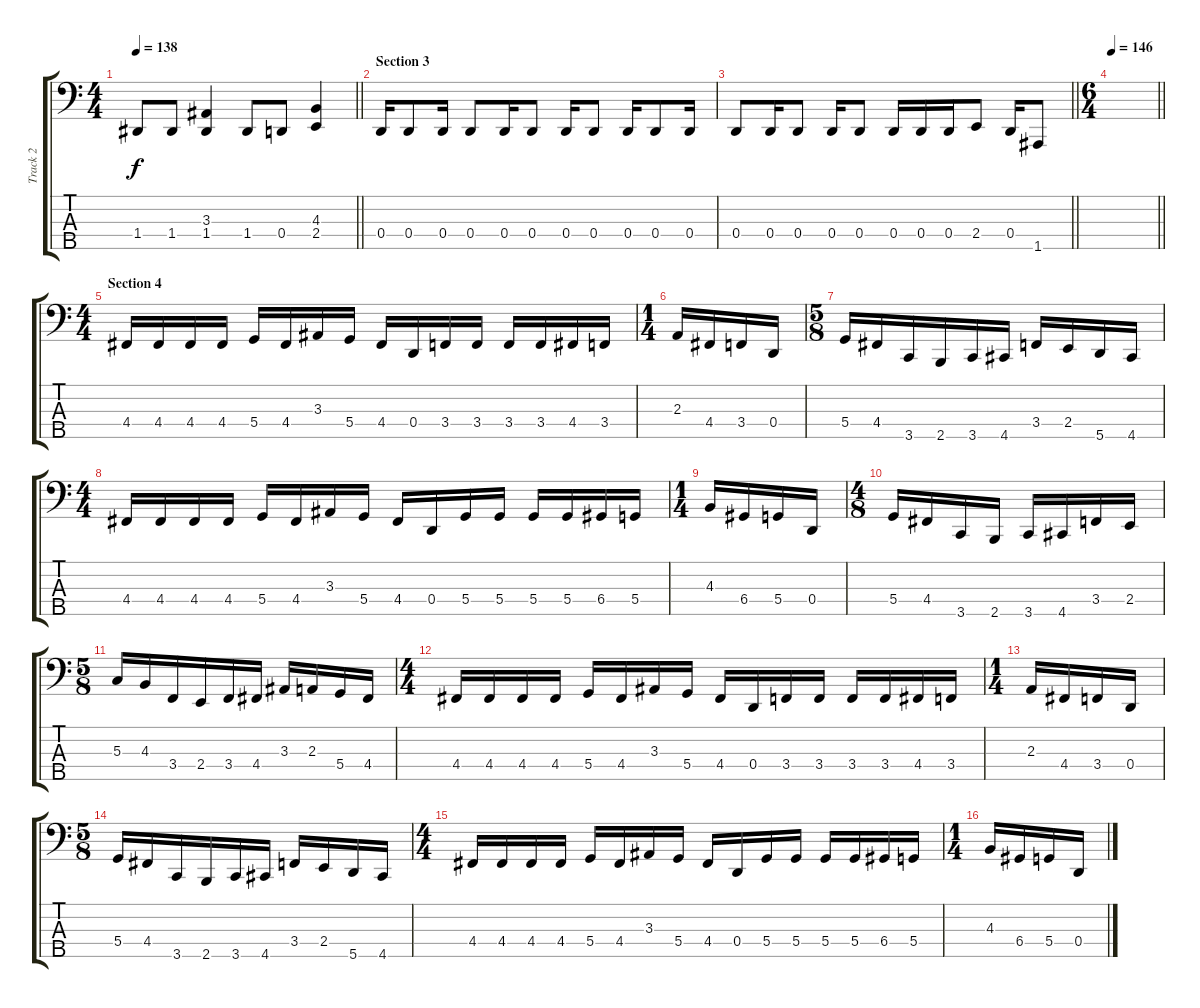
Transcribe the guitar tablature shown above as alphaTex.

\track ("Track 2" "Track 2") {instrument electricbassfinger}
\staff {score tabs}
\tuning (F2 C2 G1 D1 A0) {hide}
\ts (4 4)
\tempo 138
\clef f4
\barLineRight lightlight
\ks c
1.4.8{dy f} 1.4.8 (3.3 1.4).4 1.4.8 0.4.8 (4.3 2.4).4 |
\section ("" "Section 3")
0.4.16 0.4.8 0.4.16 0.4.8 0.4.16 0.4.8 0.4.16 0.4.8 0.4.16 0.4.8 0.4.16 |
\barLineRight lightlight
0.4.8 0.4.16 0.4.8 0.4.16 0.4.8 0.4.16 0.4.16 0.4.16 2.4.8 0.4.16 1.5.8 |
\ts (6 4)
\tempo 146
\barLineRight lightlight
|
\ts (4 4)
\section ("" "Section 4")
4.4.16 4.4.16 4.4.16 4.4.16 5.4.16 4.4.16 3.3.16 5.4.16 4.4.16 0.4.16 3.4.16 3.4.16 3.4.16 3.4.16 4.4.16 3.4.16 |
\ts (1 4)
2.3.16 4.4.16 3.4.16 0.4.16 |
\ts (5 8)
5.4.16 4.4.16 3.5.16 2.5.16 3.5.16 4.5.16 3.4.16 2.4.16 5.5.16 4.5.16 |
\ts (4 4)
4.4.16 4.4.16 4.4.16 4.4.16 5.4.16 4.4.16 3.3.16 5.4.16 4.4.16 0.4.16 5.4.16 5.4.16 5.4.16 5.4.16 6.4.16 5.4.16 |
\ts (1 4)
4.3.16 6.4.16 5.4.16 0.4.16 |
\ts (4 8)
5.4.16 4.4.16 3.5.16 2.5.16 3.5.16 4.5.16 3.4.16 2.4.16 |
\ts (5 8)
5.3.16 4.3.16 3.4.16 2.4.16 3.4.16 4.4.16 3.3.16 2.3.16 5.4.16 4.4.16 |
\ts (4 4)
4.4.16 4.4.16 4.4.16 4.4.16 5.4.16 4.4.16 3.3.16 5.4.16 4.4.16 0.4.16 3.4.16 3.4.16 3.4.16 3.4.16 4.4.16 3.4.16 |
\ts (1 4)
2.3.16 4.4.16 3.4.16 0.4.16 |
\ts (5 8)
5.4.16 4.4.16 3.5.16 2.5.16 3.5.16 4.5.16 3.4.16 2.4.16 5.5.16 4.5.16 |
\ts (4 4)
4.4.16 4.4.16 4.4.16 4.4.16 5.4.16 4.4.16 3.3.16 5.4.16 4.4.16 0.4.16 5.4.16 5.4.16 5.4.16 5.4.16 6.4.16 5.4.16 |
\ts (1 4)
4.3.16 6.4.16 5.4.16 0.4.16
